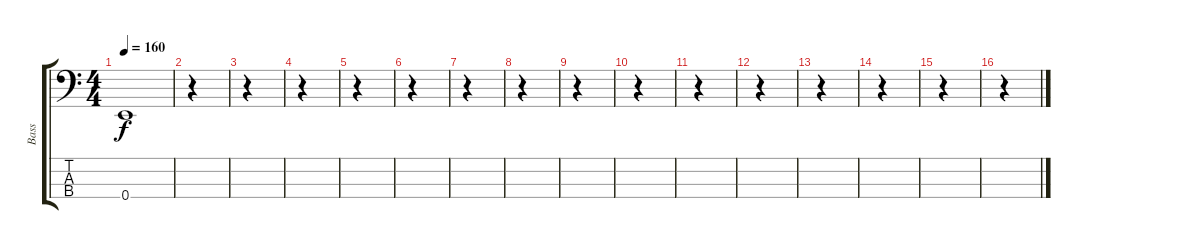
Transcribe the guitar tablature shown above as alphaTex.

\track ("Bass" "Bass") {instrument electricbassfinger}
\staff {score tabs}
\tuning (G2 D2 A1 E1) {hide}
\ts (4 4)
\tempo 160
\clef f4
\ks c
0.4{t}.1{dy f} |
r.4 |
r.4 |
r.4 |
r.4 |
r.4 |
r.4 |
r.4 |
r.4 |
r.4 |
r.4 |
r.4 |
r.4 |
r.4 |
r.4 |
r.4
